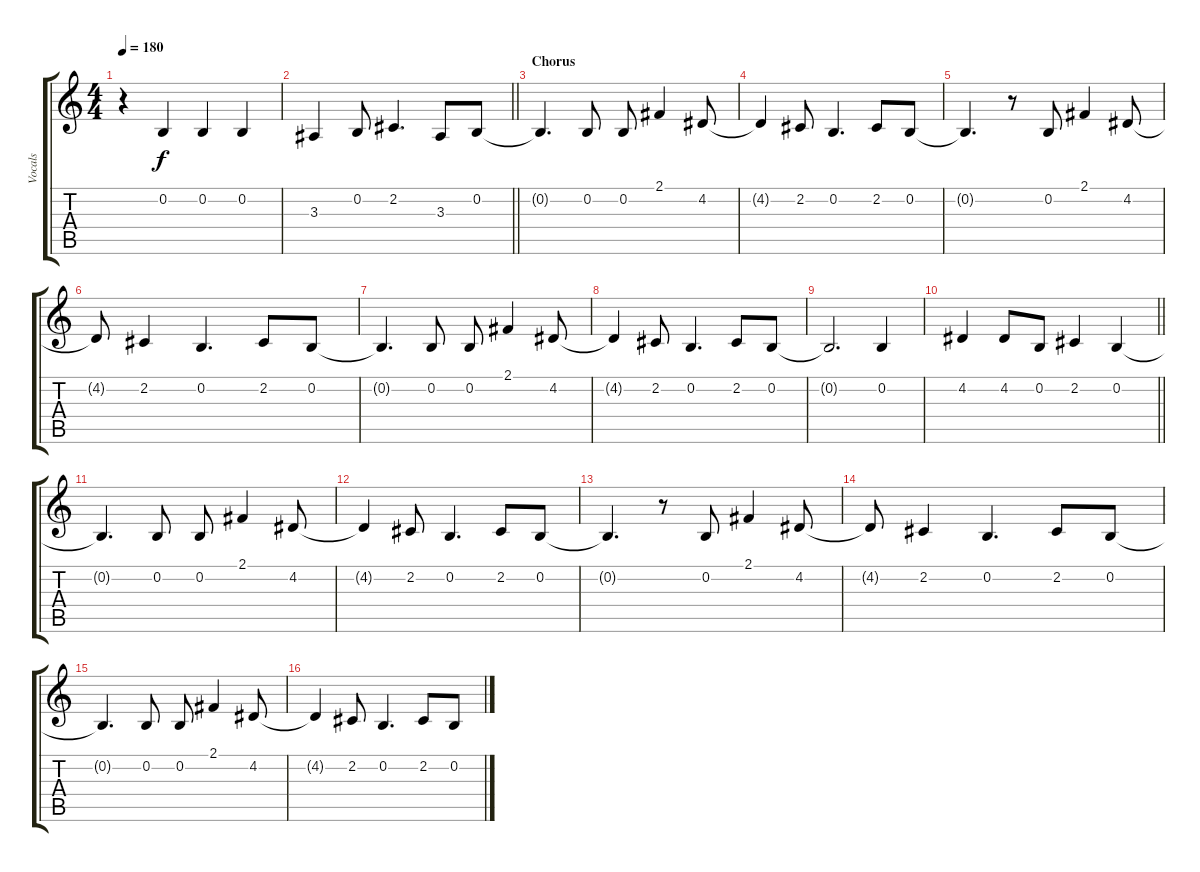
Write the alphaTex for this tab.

\track ("Vocals" "Vocals") {instrument altosax}
\staff {score tabs}
\tuning (E4 B3 G3 D3 A2 E2) {hide}
\ts (4 4)
\tempo 180
\clef g2
\ks c
r.4{dy f} 0.2.4 0.2.4 0.2.4 |
\barLineRight lightlight
3.3.4 0.2.8 2.2.4{d} 3.3.8 0.2.8 |
\section ("" "Chorus")
0.2{t}.4{d} 0.2.8 0.2.8 2.1.4 4.2.8 |
4.2{t}.4 2.2.8 0.2.4{d} 2.2.8 0.2.8 |
0.2{t}.4{d} r.8 0.2.8 2.1.4 4.2.8 |
4.2{t}.8 2.2.4 0.2.4{d} 2.2.8 0.2.8 |
0.2{t}.4{d} 0.2.8 0.2.8 2.1.4 4.2.8 |
4.2{t}.4 2.2.8 0.2.4{d} 2.2.8 0.2.8 |
0.2{t}.2{d} 0.2.4 |
\barLineRight lightlight
4.2.4 4.2.8 0.2.8 2.2.4 0.2.4 |
0.2{t}.4{d} 0.2.8 0.2.8 2.1.4 4.2.8 |
4.2{t}.4 2.2.8 0.2.4{d} 2.2.8 0.2.8 |
0.2{t}.4{d} r.8 0.2.8 2.1.4 4.2.8 |
4.2{t}.8 2.2.4 0.2.4{d} 2.2.8 0.2.8 |
0.2{t}.4{d} 0.2.8 0.2.8 2.1.4 4.2.8 |
4.2{t}.4 2.2.8 0.2.4{d} 2.2.8 0.2.8
